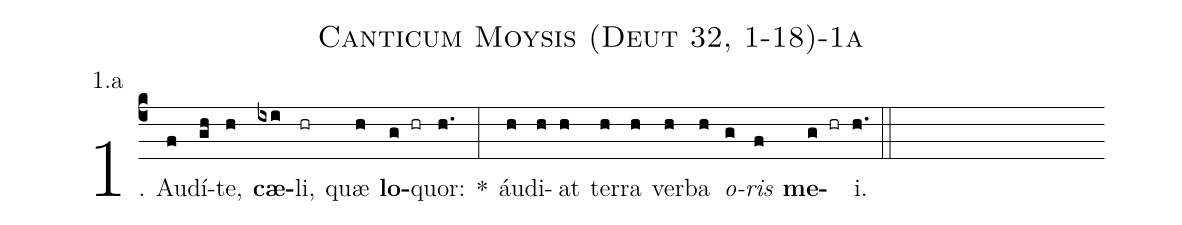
name: Canticum Moysis (Deut 32, 1-18)-1a;
annotation: 1.a;
%%
(c4)1. Au(f)dí(gh)te,(h) <b>cæ</b>(ixi)li,(hr) quæ(h) <b>lo</b>(g hr)quor:(h.) *(:) áu(h)di(h)at(h) ter(h)ra(h) ver(h)ba(h) <i>o</i>(g)<i>ris</i>(f) <b>me</b>(g hr)i.(h.) (::)
